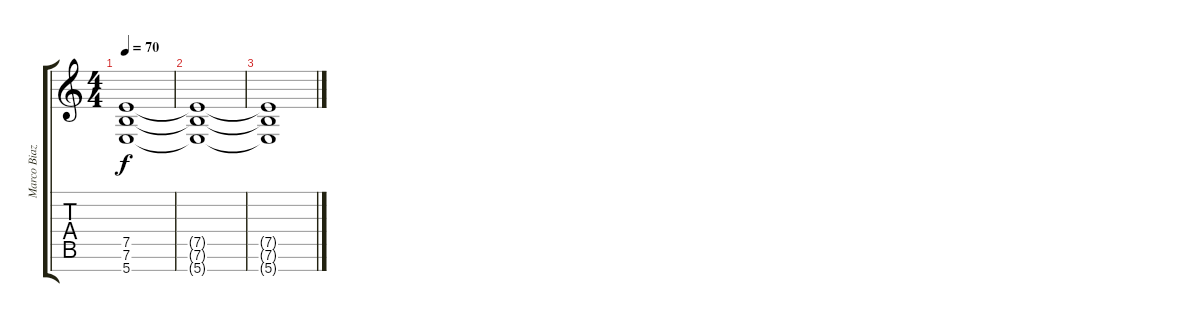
\track ("Marco Biazzi" "Marco Biaz") {instrument distortionguitar}
\staff {score tabs}
\tuning (E4 B3 G3 D3 A2 E2 B1) {hide}
\ts (4 4)
\tempo 70
\clef g2
\ks c
(7.5{t} 7.6{t} 5.7{t}).1{dy f} |
(7.5{t} 7.6{t} 5.7{t}).1 |
(7.5{t} 7.6{t} 5.7{t}).1
